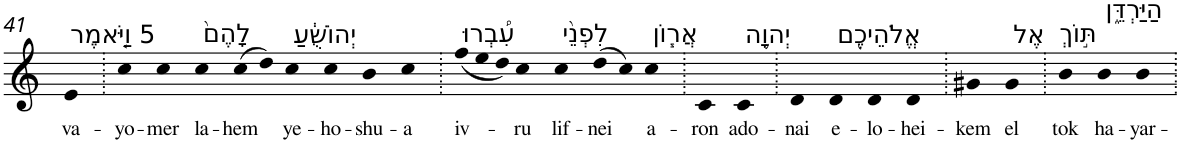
**kern	**text
*part1	*part1
*staff1	*staff1
*I"Piano	*
*I'Pno	*
!!LO:PB:g=z
*clefG2	*
*k[]	*
=41	=41
!LO:TX:a:t=5 וַיֹּ֤אמֶר	!
!	!LO:LY:b
4e	va-
=42.	=42.
!	!LO:LY:b
4cc	-yo-
!	!LO:LY:b
4cc	-mer
!LO:TX:a:t=לָהֶם֙	!
!	!LO:LY:b
4cc	la-
!	!LO:LY:b
(>8cc	-hem
8dd)	.
!LO:TX:a:t=יְהוֹשֻׁ֔עַ	!
!	!LO:LY:b
4cc	ye-
!	!LO:LY:b
4cc	-ho-
!	!LO:LY:b
4b	-shu-
!	!LO:LY:b
4cc	-a
=43.	=43.
*Xtuplet	*
!LO:TX:a:t=עִ֠בְרוּ	!
!	!LO:LY:b
(<12ff	iv-
12ee	.
12dd)	.
!	!LO:LY:b
4cc	-ru
!LO:TX:a:t=לִפְנֵ֨י	!
!	!LO:LY:b
4cc	lif-
!	!LO:LY:b
(>8dd	-nei
8cc)	.
!LO:TX:a:t=אֲר֧וֹן	!
!	!LO:LY:b
4cc	a-
=44.	=44.
!	!LO:LY:b
4c	-ron
!LO:TX:a:t=יְהוָ֛ה	!
!	!LO:LY:b
4c	ado-
=45.	=45.
!	!LO:LY:b
4d	-nai
!LO:TX:a:t=אֱלֹהֵיכֶ֖ם	!
!	!LO:LY:b
4d	e-
!	!LO:LY:b
4d	-lo-
!	!LO:LY:b
4d	-hei-
=46.	=46.
!	!LO:LY:b
4g#X	-kem
!LO:TX:a:t=אֶל	!
!	!LO:LY:b
4g#	el
=47.	=47.
!LO:TX:a:t=תּ֣וֹךְ	!
!	!LO:LY:b
4b	tok
!LO:TX:a:t=הַיַּרְדֵּ֑ן	!
!	!LO:LY:b
4b	ha-
!	!LO:LY:b
4b	-yar-
=.	=.
*-	*-
